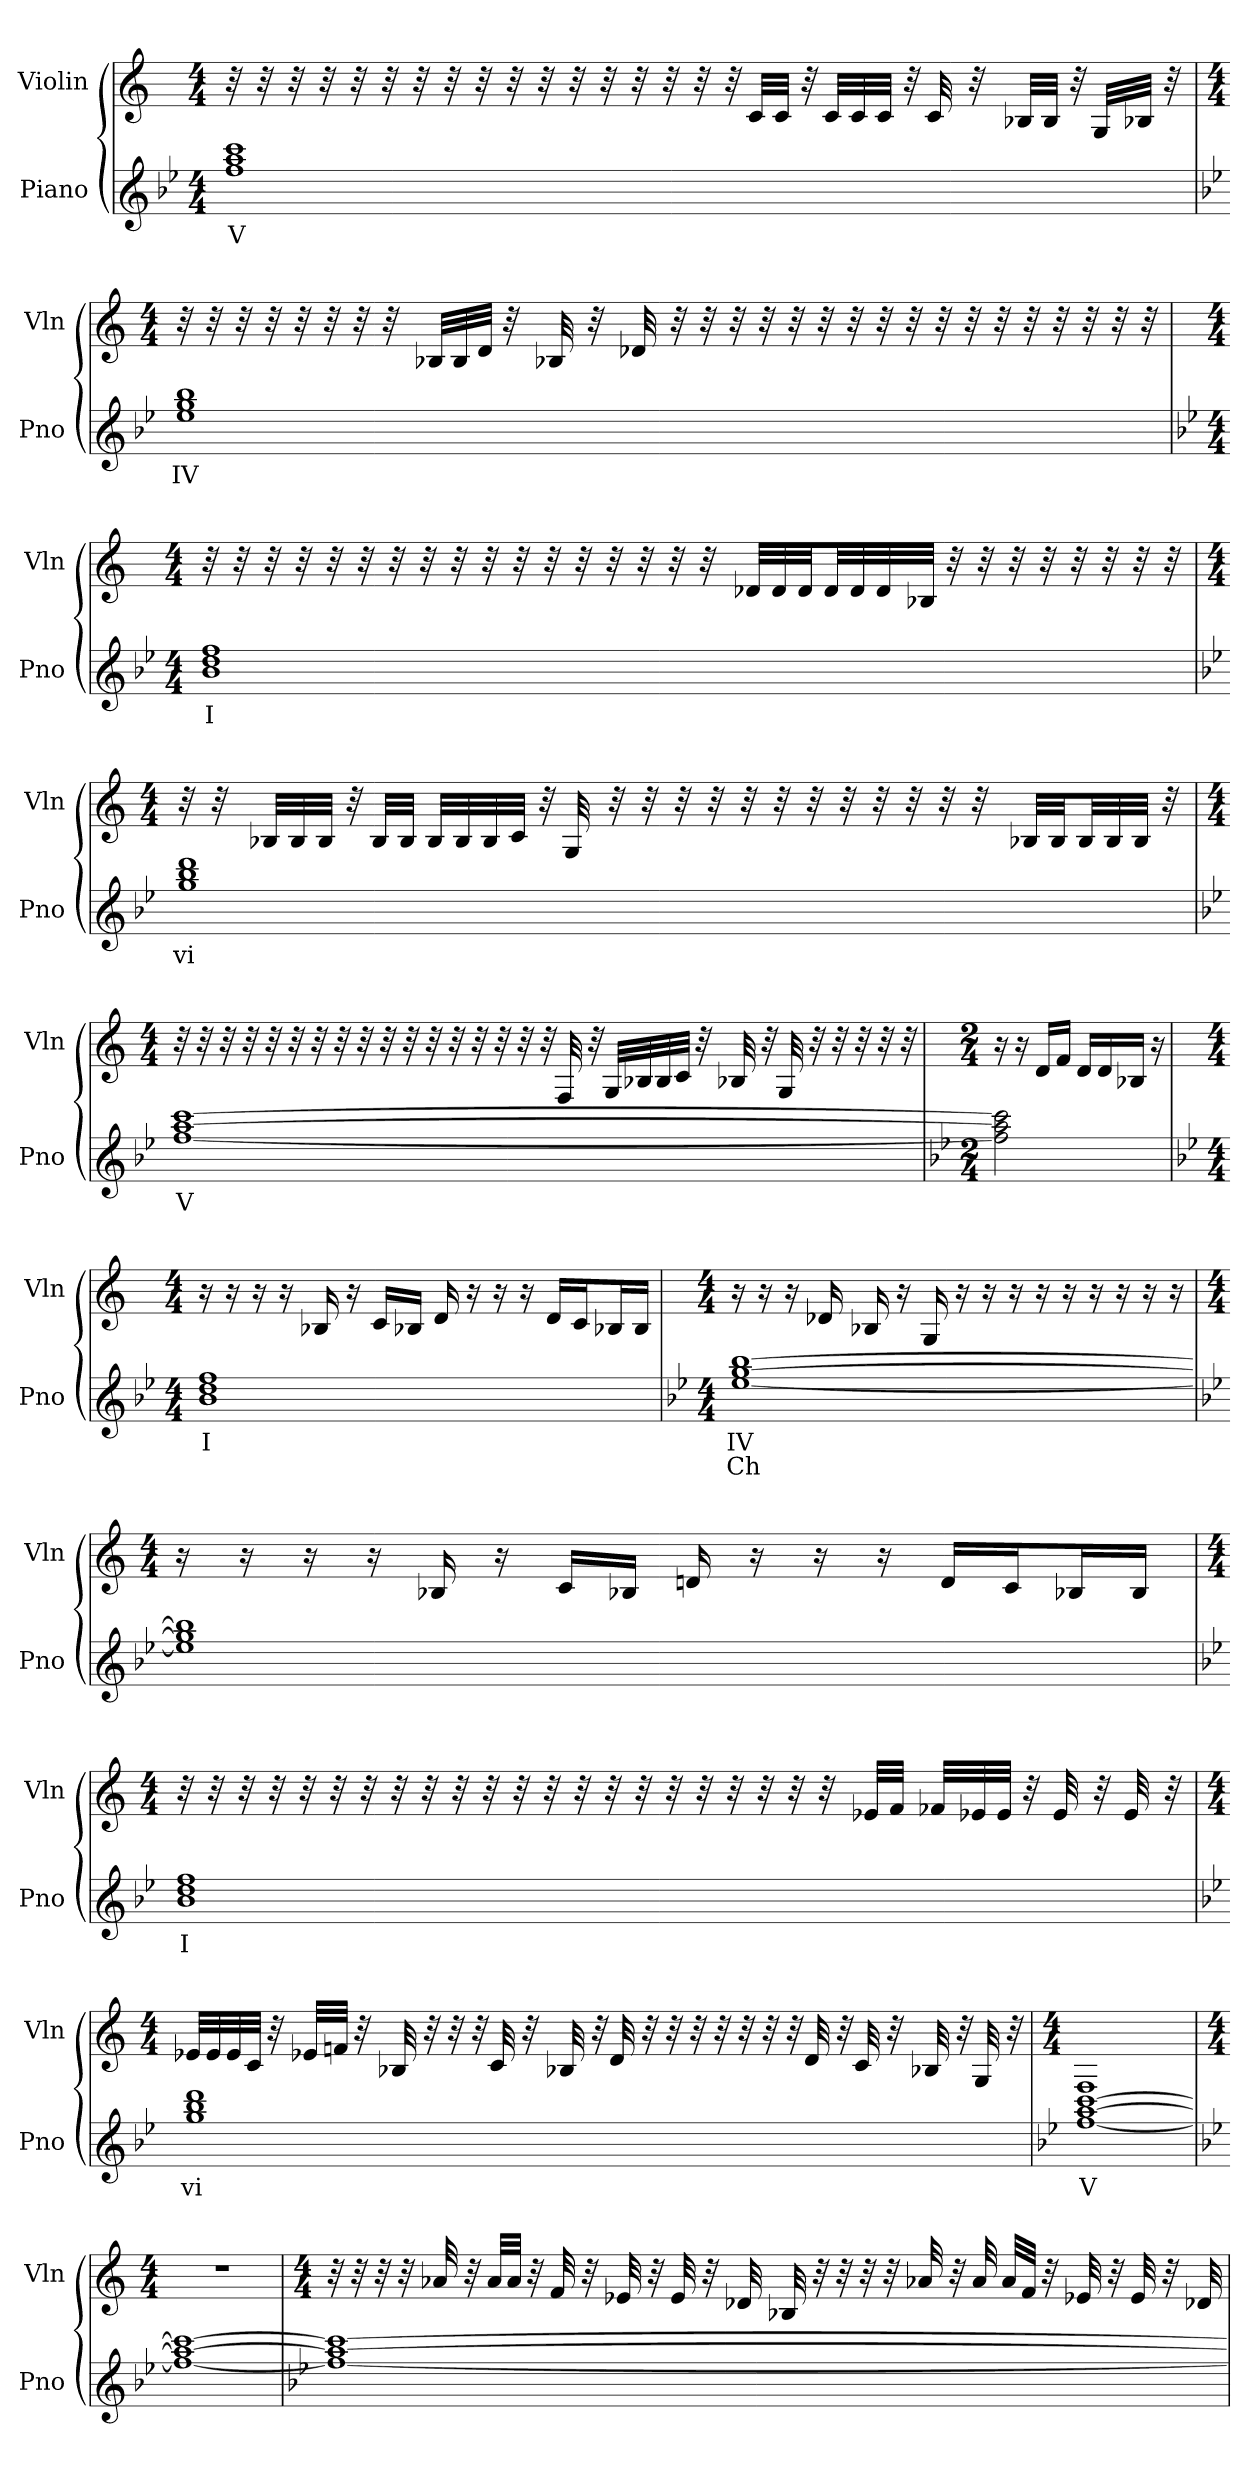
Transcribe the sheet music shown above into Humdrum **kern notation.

**kern	**text	**text	**kern
*part2	*part2	*part2	*part1
*staff2	*staff2	*staff2	*staff1
*I"Piano	*	*	*I"Violin
*I'Pno	*	*	*I'Vln
*k[b-e-]	*	*	*
*B-:	*	*	*
*M4/4	*	*	*M4/4
=	=	=	=
1ff 1aa 1ccc	V	.	32r
.	.	.	32r
.	.	.	32r
.	.	.	32r
.	.	.	32r
.	.	.	32r
.	.	.	32r
.	.	.	32r
.	.	.	32r
.	.	.	32r
.	.	.	32r
.	.	.	32r
.	.	.	32r
.	.	.	32r
.	.	.	32r
.	.	.	32r
.	.	.	32r
.	.	.	32cLLL
.	.	.	32cJJJ
.	.	.	32r
.	.	.	32cLLL
.	.	.	32c
.	.	.	32cJJJ
.	.	.	32r
.	.	.	32c
.	.	.	32r
.	.	.	32B-XLLL
.	.	.	32B-JJJ
.	.	.	32r
.	.	.	32GLLL
.	.	.	32B-XJJJ
.	.	.	32r
=	=	=	=
*k[b-e-]	*	*	*
*B-:	*	*	*
*	*	*	*M4/4
1ee- 1gg 1bb-	IV	.	32r
.	.	.	32r
.	.	.	32r
.	.	.	32r
.	.	.	32r
.	.	.	32r
.	.	.	32r
.	.	.	32r
.	.	.	32B-XLLL
.	.	.	32B-
.	.	.	32dJJJ
.	.	.	32r
.	.	.	32B-X
.	.	.	32r
.	.	.	32d-X
.	.	.	32r
.	.	.	32r
.	.	.	32r
.	.	.	32r
.	.	.	32r
.	.	.	32r
.	.	.	32r
.	.	.	32r
.	.	.	32r
.	.	.	32r
.	.	.	32r
.	.	.	32r
.	.	.	32r
.	.	.	32r
.	.	.	32r
.	.	.	32r
.	.	.	32r
=	=	=	=
*k[b-e-]	*	*	*
*B-:	*	*	*
*M4/4	*	*	*M4/4
1b- 1dd 1ff	I	.	32r
.	.	.	32r
.	.	.	32r
.	.	.	32r
.	.	.	32r
.	.	.	32r
.	.	.	32r
.	.	.	32r
.	.	.	32r
.	.	.	32r
.	.	.	32r
.	.	.	32r
.	.	.	32r
.	.	.	32r
.	.	.	32r
.	.	.	32r
.	.	.	32r
.	.	.	32d-XLLL
.	.	.	32d-
.	.	.	32d-JJ
.	.	.	32d-LL
.	.	.	32d-
.	.	.	32d-
.	.	.	32B-XJJJ
.	.	.	32r
.	.	.	32r
.	.	.	32r
.	.	.	32r
.	.	.	32r
.	.	.	32r
.	.	.	32r
.	.	.	32r
=	=	=	=
*k[b-e-]	*	*	*
*B-:	*	*	*
*	*	*	*M4/4
1gg 1bb- 1ddd	vi	.	32r
.	.	.	32r
.	.	.	32B-XLLL
.	.	.	32B-
.	.	.	32B-JJJ
.	.	.	32r
.	.	.	32B-LLL
.	.	.	32B-JJJ
.	.	.	32B-LLL
.	.	.	32B-
.	.	.	32B-
.	.	.	32cJJJ
.	.	.	32r
.	.	.	32G
.	.	.	32r
.	.	.	32r
.	.	.	32r
.	.	.	32r
.	.	.	32r
.	.	.	32r
.	.	.	32r
.	.	.	32r
.	.	.	32r
.	.	.	32r
.	.	.	32r
.	.	.	32r
.	.	.	32B-XLLL
.	.	.	32B-JJ
.	.	.	32B-LL
.	.	.	32B-
.	.	.	32B-JJJ
.	.	.	32r
=	=	=	=
*k[b-e-]	*	*	*
*B-:	*	*	*
*	*	*	*M4/4
[1ff [1aa [1ccc	V	.	32r
.	.	.	32r
.	.	.	32r
.	.	.	32r
.	.	.	32r
.	.	.	32r
.	.	.	32r
.	.	.	32r
.	.	.	32r
.	.	.	32r
.	.	.	32r
.	.	.	32r
.	.	.	32r
.	.	.	32r
.	.	.	32r
.	.	.	32r
.	.	.	32r
.	.	.	32F
.	.	.	32r
.	.	.	32GLLL
.	.	.	32B-X
.	.	.	32B-
.	.	.	32cJJJ
.	.	.	32r
.	.	.	32B-X
.	.	.	32r
.	.	.	32G
.	.	.	32r
.	.	.	32r
.	.	.	32r
.	.	.	32r
.	.	.	32r
=	=	=	=
*k[b-e-]	*	*	*
*B-:	*	*	*
*M2/4	*	*	*M2/4
2ff] 2aa] 2ccc]	.	.	16r
.	.	.	16r
.	.	.	16dLL
.	.	.	16fJJ
.	.	.	16dLL
.	.	.	16d
.	.	.	16B-XJJ
.	.	.	16r
=	=	=	=
*k[b-e-]	*	*	*
*B-:	*	*	*
*M4/4	*	*	*M4/4
1b- 1dd 1ff	I	.	16r
.	.	.	16r
.	.	.	16r
.	.	.	16r
.	.	.	16B-X
.	.	.	16r
.	.	.	16cLL
.	.	.	16B-XJJ
.	.	.	16d
.	.	.	16r
.	.	.	16r
.	.	.	16r
.	.	.	16dLL
.	.	.	16cJ
.	.	.	16B-XL
.	.	.	16B-JJ
=	=	=	=
*k[b-e-]	*	*	*
*B-:	*	*	*
*M4/4	*	*	*M4/4
[1ee- [1gg [1bb-	IV	Ch	16r
.	.	.	16r
.	.	.	16r
.	.	.	16d-X
.	.	.	16B-X
.	.	.	16r
.	.	.	16G
.	.	.	16r
.	.	.	16r
.	.	.	16r
.	.	.	16r
.	.	.	16r
.	.	.	16r
.	.	.	16r
.	.	.	16r
.	.	.	16r
=	=	=	=
*k[b-e-]	*	*	*
*B-:	*	*	*
*	*	*	*M4/4
1ee-] 1gg] 1bb-]	.	.	16r
.	.	.	16r
.	.	.	16r
.	.	.	16r
.	.	.	16B-X
.	.	.	16r
.	.	.	16cLL
.	.	.	16B-XJJ
.	.	.	16dn
.	.	.	16r
.	.	.	16r
.	.	.	16r
.	.	.	16dLL
.	.	.	16cJ
.	.	.	16B-XL
.	.	.	16B-JJ
=	=	=	=
*k[b-e-]	*	*	*
*B-:	*	*	*
*	*	*	*M4/4
1b- 1dd 1ff	I	.	32r
.	.	.	32r
.	.	.	32r
.	.	.	32r
.	.	.	32r
.	.	.	32r
.	.	.	32r
.	.	.	32r
.	.	.	32r
.	.	.	32r
.	.	.	32r
.	.	.	32r
.	.	.	32r
.	.	.	32r
.	.	.	32r
.	.	.	32r
.	.	.	32r
.	.	.	32r
.	.	.	32r
.	.	.	32r
.	.	.	32r
.	.	.	32r
.	.	.	32e-XLLL
.	.	.	32fJJJ
.	.	.	32f-XLLL
.	.	.	32e-X
.	.	.	32e-JJJ
.	.	.	32r
.	.	.	32e-
.	.	.	32r
.	.	.	32e-
.	.	.	32r
=	=	=	=
*k[b-e-]	*	*	*
*B-:	*	*	*
*	*	*	*M4/4
1gg 1bb- 1ddd	vi	.	32e-XLLL
.	.	.	32e-
.	.	.	32e-
.	.	.	32cJJJ
.	.	.	32r
.	.	.	32e-XLLL
.	.	.	32fnJJJ
.	.	.	32r
.	.	.	32B-X
.	.	.	32r
.	.	.	32r
.	.	.	32r
.	.	.	32c
.	.	.	32r
.	.	.	32B-X
.	.	.	32r
.	.	.	32d
.	.	.	32r
.	.	.	32r
.	.	.	32r
.	.	.	32r
.	.	.	32r
.	.	.	32r
.	.	.	32r
.	.	.	32d
.	.	.	32r
.	.	.	32c
.	.	.	32r
.	.	.	32B-X
.	.	.	32r
.	.	.	32G
.	.	.	32r
=	=	=	=
*k[b-e-]	*	*	*
*B-:	*	*	*
*	*	*	*M4/4
[1ff [1aa [1ccc	V	.	1F
=	=	=	=
*k[b-e-]	*	*	*
*B-:	*	*	*
*	*	*	*M4/4
1ff_ 1aa_ 1ccc_	.	.	1r
=	=	=	=
*k[b-e-]	*	*	*
*B-:	*	*	*
*	*	*	*M4/4
1ff_ 1aa_ 1ccc_	.	.	32r
.	.	.	32r
.	.	.	32r
.	.	.	32r
.	.	.	32a-X
.	.	.	32r
.	.	.	32a-LLL
.	.	.	32a-JJJ
.	.	.	32r
.	.	.	32f
.	.	.	32r
.	.	.	32e-X
.	.	.	32r
.	.	.	32e-
.	.	.	32r
.	.	.	32d-X
.	.	.	32B-X
.	.	.	32r
.	.	.	32r
.	.	.	32r
.	.	.	32r
.	.	.	32a-X
.	.	.	32r
.	.	.	32a-
.	.	.	32a-LLL
.	.	.	32fJJJ
.	.	.	32r
.	.	.	32e-X
.	.	.	32r
.	.	.	32e-
.	.	.	32r
.	.	.	32d-X
=	=	=	=
*-	*-	*-	*-
